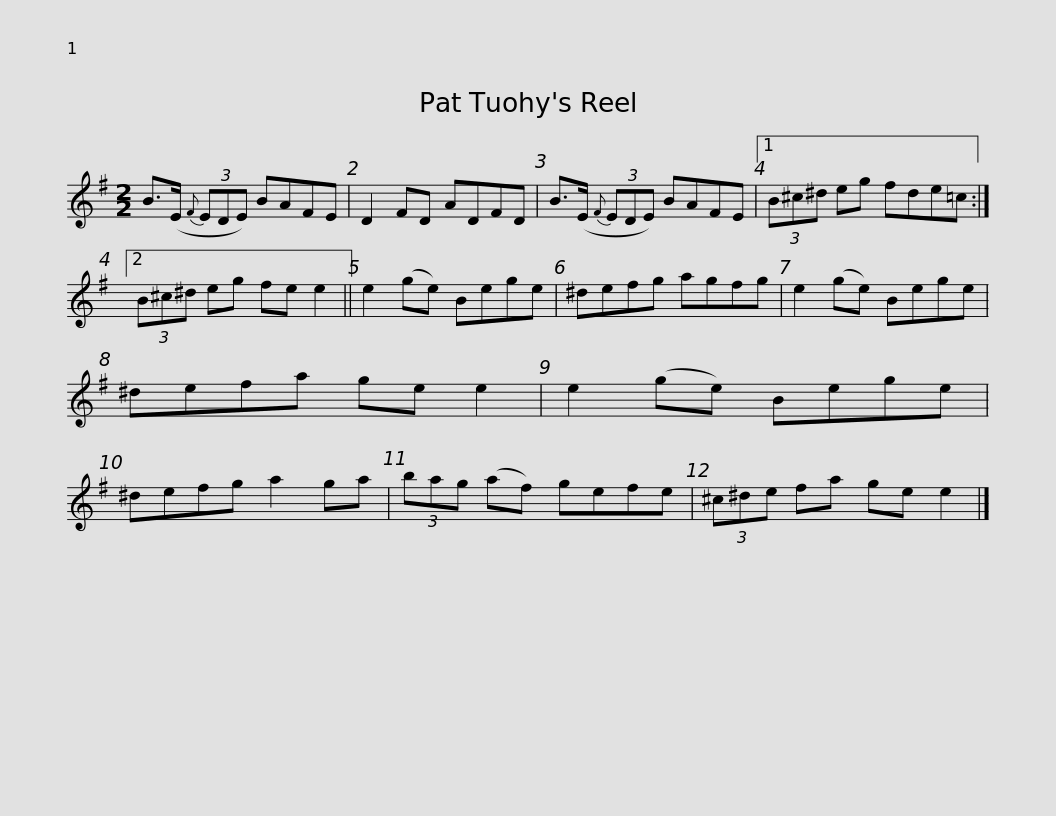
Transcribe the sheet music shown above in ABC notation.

X:1
L:1/8
M:2/2
I:linebreak $
K:Emin
V:1 treble
V:1
 B>(E{F} (3EDE) BAFE | D2 FD ADFD | B>(E{F} (3EDE) BAFE |1 (3B^c^d eg fde=c :|2$ (3B^c^d eg fe e2 || %5
 e2 (ge) Bege | ^defg agfg | e2 (ge) Bege | ^defa ge e2 |$ e2 (ge) Bege | %10
 ^defg a2 ga | (3bag (af) gefe | (3^c^de fa ge e2 |] %13
